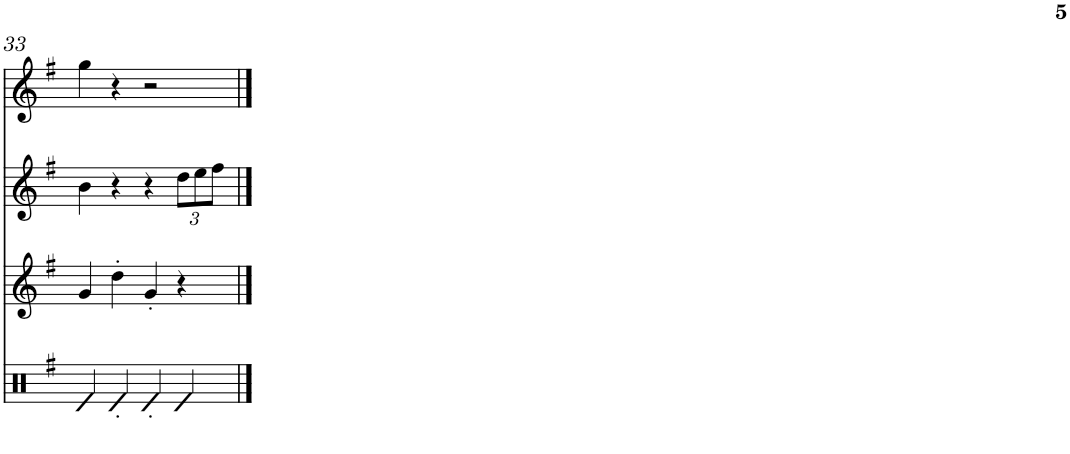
**kern	**kern	**kern	**kern
*part4	*part3	*part2	*part1
*staff4	*staff3	*staff2	*staff1
*I"Timbal	*I"Gralla 3	*I"Gralla 2	*I"Gralla 1
!!LO:PB:g=z
*clefX	*clefG2	*clefG2	*clefG2
*	*Trd8c14	*	*Trd1c2
*k[f#]	*k[f#]	*k[f#]	*k[f#]
*M4/4	*M4/4	*M4/4	*M4/4
=33	=33	=33	=33
4e/	4g/	4b\	4gg\
4e'/	4dd'\	4r	4r
4e'/	4g'/	4r	2r
*	*	*Xbrackettup	*
4e/	4r	12dd\L	.
.	.	12ee\	.
.	.	12ff#\J	.
==	==	==	==
*-	*-	*-	*-
